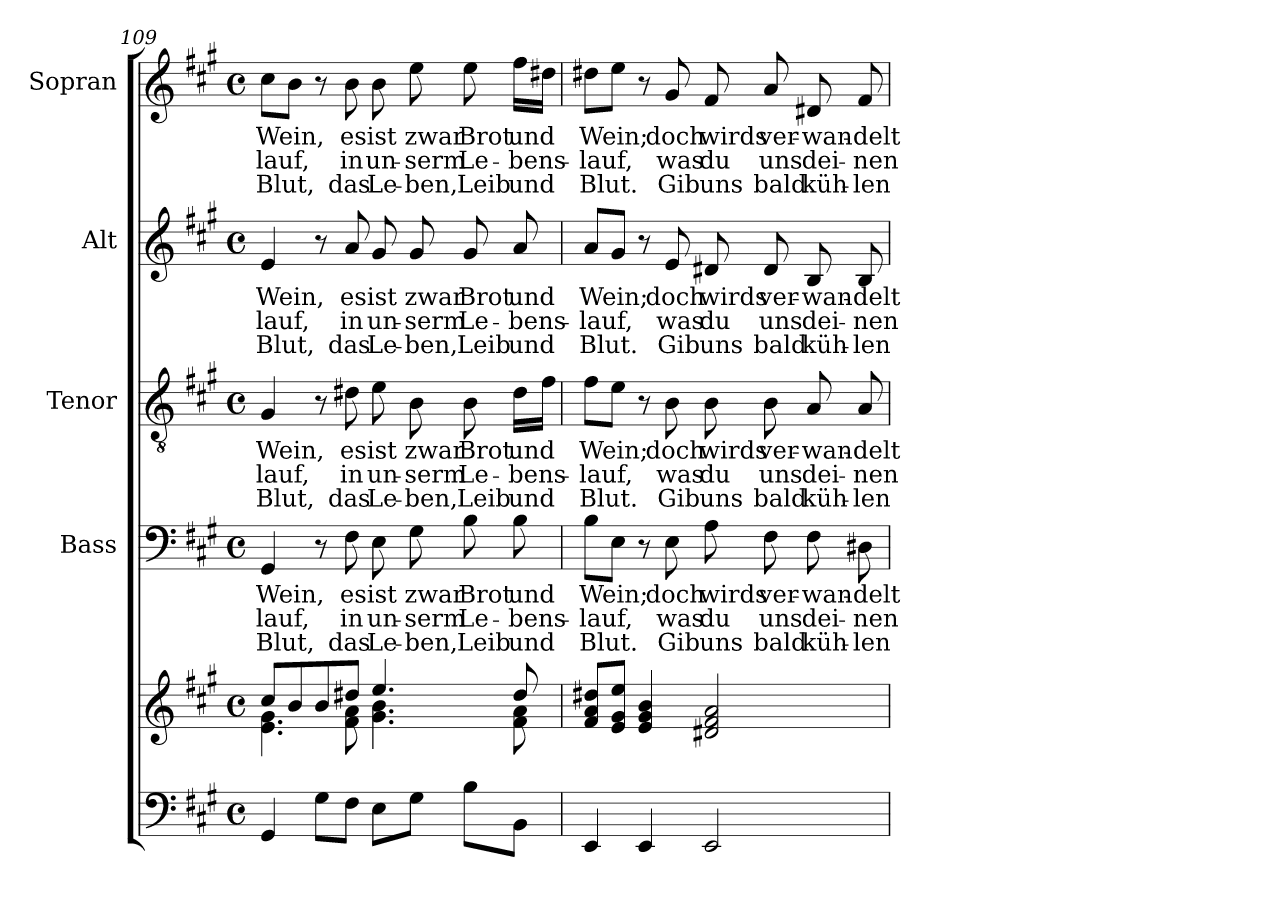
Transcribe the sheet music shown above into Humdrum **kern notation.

**kern	**kern	**kern	**text	**text	**text	**kern	**text	**text	**text	**kern	**text	**text	**text	**kern	**text	**text	**text
*part5	*part5	*part4	*part4	*part4	*part4	*part3	*part3	*part3	*part3	*part2	*part2	*part2	*part2	*part1	*part1	*part1	*part1
*staff6	*staff5	*staff4	*staff4	*staff4	*staff4	*staff3	*staff3	*staff3	*staff3	*staff2	*staff2	*staff2	*staff2	*staff1	*staff1	*staff1	*staff1
*	*	*I"Bass	*	*	*	*I"Tenor	*	*	*	*I"Alt	*	*	*	*I"Sopran	*	*	*
*	*	*I'B.	*	*	*	*I'T.	*	*	*	*I'A.	*	*	*	*I'S.	*	*	*
*clefF4	*clefG2	*clefF4	*	*	*	*clefGv2	*	*	*	*clefG2	*	*	*	*clefG2	*	*	*
*k[f#c#g#]	*k[f#c#g#]	*k[f#c#g#]	*	*	*	*k[f#c#g#]	*	*	*	*k[f#c#g#]	*	*	*	*k[f#c#g#]	*	*	*
*A:	*A:	*A:	*	*	*	*A:	*	*	*	*A:	*	*	*	*A:	*	*	*
*M4/4	*M4/4	*M4/4	*	*	*	*M4/4	*	*	*	*M4/4	*	*	*	*M4/4	*	*	*
*met(c)	*met(c)	*met(c)	*	*	*	*met(c)	*	*	*	*met(c)	*	*	*	*met(c)	*	*	*
=109	=109	=109	=109	=109	=109	=109	=109	=109	=109	=109	=109	=109	=109	=109	=109	=109	=109
*	*^	*	*	*	*	*	*	*	*	*	*	*	*	*	*	*	*
!	!	!	!	!LO:LY:b	!LO:LY:b	!LO:LY:b	!	!LO:LY:b	!LO:LY:b	!LO:LY:b	!	!LO:LY:b	!LO:LY:b	!LO:LY:b	!	!LO:LY:b	!LO:LY:b	!LO:LY:b
4GG#/	8cc#/L	4.e\ 4.g#\	4GG#/	Wein,	-lauf,	Blut,	4G#/	Wein,	-lauf,	Blut,	4e/	Wein,	-lauf,	Blut,	8cc#\L	Wein,	-lauf,	Blut,
.	8b/	.	.	.	.	.	.	.	.	.	.	.	.	.	8b\J	.	.	.
8G#\L	8b/	.	8r	.	.	.	8r	.	.	.	8r	.	.	.	8r	.	.	.
!	!	!	!	!LO:LY:b	!LO:LY:b	!LO:LY:b	!	!LO:LY:b	!LO:LY:b	!LO:LY:b	!	!LO:LY:b	!LO:LY:b	!LO:LY:b	!	!LO:LY:b	!LO:LY:b	!LO:LY:b
8F#\J	8dd#X/J	8f#\ 8a\	8F#\	es	in	das	8d#X\	es	in	das	8a/	es	in	das	8b\	es	in	das
!	!	!	!	!LO:LY:b	!LO:LY:b	!LO:LY:b	!	!LO:LY:b	!LO:LY:b	!LO:LY:b	!	!LO:LY:b	!LO:LY:b	!LO:LY:b	!	!LO:LY:b	!LO:LY:b	!LO:LY:b
8E\L	4.ee/	4.g#\ 4.b\	8E\	ist	un-	Le-	8e\	ist	un-	Le-	8g#/	ist	un-	Le-	8b\	ist	un-	Le-
!	!	!	!	!LO:LY:b	!LO:LY:b	!LO:LY:b	!	!LO:LY:b	!LO:LY:b	!LO:LY:b	!	!LO:LY:b	!LO:LY:b	!LO:LY:b	!	!LO:LY:b	!LO:LY:b	!LO:LY:b
8G#\J	.	.	8G#\	zwar	-serm	-ben,	8B\	zwar	-serm	-ben,	8g#/	zwar	-serm	-ben,	8ee\	zwar	-serm	-ben,
!	!	!	!	!LO:LY:b	!LO:LY:b	!LO:LY:b	!	!LO:LY:b	!LO:LY:b	!LO:LY:b	!	!LO:LY:b	!LO:LY:b	!LO:LY:b	!	!LO:LY:b	!LO:LY:b	!LO:LY:b
8B\L	.	.	8B\	Brot	Le-	Leib	8B\	Brot	Le-	Leib	8g#/	Brot	Le-	Leib	8ee\	Brot	Le-	Leib
!	!	!	!	!LO:LY:b	!LO:LY:b	!LO:LY:b	!	!LO:LY:b	!LO:LY:b	!LO:LY:b	!	!LO:LY:b	!LO:LY:b	!LO:LY:b	!	!LO:LY:b	!LO:LY:b	!LO:LY:b
8BB\J	8dd#/	8f#\ 8a\	8B\	und	-bens-	und	16d#\LL	und	-bens-	und	8a/	und	-bens-	und	16ff#\LL	und	-bens-	und
.	.	.	.	.	.	.	16f#\JJ	.	.	.	.	.	.	.	16dd#X\JJ	.	.	.
*	*v	*v	*	*	*	*	*	*	*	*	*	*	*	*	*	*	*	*
=110	=110	=110	=110	=110	=110	=110	=110	=110	=110	=110	=110	=110	=110	=110	=110	=110	=110
!	!	!	!LO:LY:b	!LO:LY:b	!LO:LY:b	!	!LO:LY:b	!LO:LY:b	!LO:LY:b	!	!LO:LY:b	!LO:LY:b	!LO:LY:b	!	!LO:LY:b	!LO:LY:b	!LO:LY:b
4EE/	8f#/ 8a/ 8dd#X/L	8B\L	Wein;	-lauf,	Blut.	8f#\L	Wein;	-lauf,	Blut.	8a/L	Wein;	-lauf,	Blut.	8dd#X\L	Wein;	-lauf,	Blut.
.	8e/ 8g#/ 8ee/J	8E\J	.	.	.	8e\J	.	.	.	8g#/J	.	.	.	8ee\J	.	.	.
4EE/	4e/ 4g#/ 4b/	8r	.	.	.	8r	.	.	.	8r	.	.	.	8r	.	.	.
!	!	!	!LO:LY:b	!LO:LY:b	!LO:LY:b	!	!LO:LY:b	!LO:LY:b	!LO:LY:b	!	!LO:LY:b	!LO:LY:b	!LO:LY:b	!	!LO:LY:b	!LO:LY:b	!LO:LY:b
.	.	8E\	doch	was	Gib	8B\	doch	was	Gib	8e/	doch	was	Gib	8g#/	doch	was	Gib
!	!	!	!LO:LY:b	!LO:LY:b	!LO:LY:b	!	!LO:LY:b	!LO:LY:b	!LO:LY:b	!	!LO:LY:b	!LO:LY:b	!LO:LY:b	!	!LO:LY:b	!LO:LY:b	!LO:LY:b
2EE/	2d#X/ 2f#/ 2a/	8A\	wirds	du	uns	8B\	wirds	du	uns	8d#X/	wirds	du	uns	8f#/	wirds	du	uns
!	!	!	!LO:LY:b	!LO:LY:b	!LO:LY:b	!	!LO:LY:b	!LO:LY:b	!LO:LY:b	!	!LO:LY:b	!LO:LY:b	!LO:LY:b	!	!LO:LY:b	!LO:LY:b	!LO:LY:b
.	.	8F#\	ver-	uns	bald	8B\	ver-	uns	bald	8d#/	ver-	uns	bald	8a/	ver-	uns	bald
!	!	!	!LO:LY:b	!LO:LY:b	!LO:LY:b	!	!LO:LY:b	!LO:LY:b	!LO:LY:b	!	!LO:LY:b	!LO:LY:b	!LO:LY:b	!	!LO:LY:b	!LO:LY:b	!LO:LY:b
.	.	8F#\	-wan-	dei-	küh-	8A/	-wan-	dei-	küh-	8B/	-wan-	dei-	küh-	8d#X/	-wan-	dei-	küh-
!	!	!	!LO:LY:b	!LO:LY:b	!LO:LY:b	!	!LO:LY:b	!LO:LY:b	!LO:LY:b	!	!LO:LY:b	!LO:LY:b	!LO:LY:b	!	!LO:LY:b	!LO:LY:b	!LO:LY:b
.	.	8D#X\	-delt	-nen	-len	8A/	-delt	-nen	-len	8B/	-delt	-nen	-len	8f#/	-delt	-nen	-len
=	=	=	=	=	=	=	=	=	=	=	=	=	=	=	=	=	=
*-	*-	*-	*-	*-	*-	*-	*-	*-	*-	*-	*-	*-	*-	*-	*-	*-	*-
